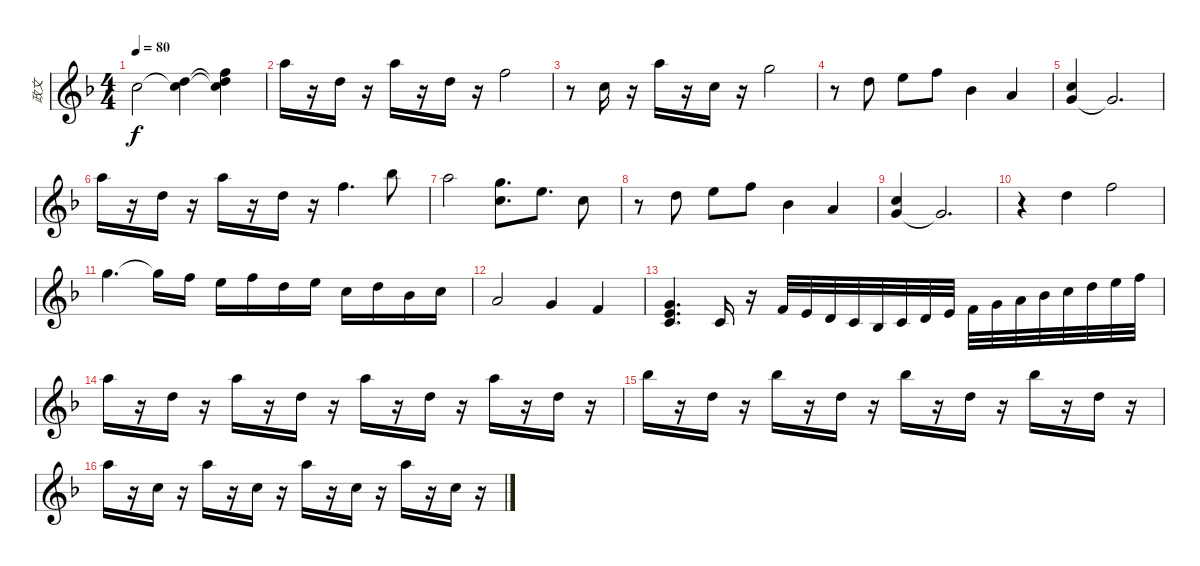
\track ("政文" "政文") {instrument stringensemble1}
\staff {score}
\tuning (E4 B3 G3 D3 A2 E2) {hide}
\ts (4 4)
\tempo 80
\clef g2
\ks f
17.3.2{dy f} (15.2 17.3{t}).4 (13.1 15.2{t} 17.3{t}).4 |
22.2.16 r.16 10.1.16 r.16 17.1.16 r.16 10.1.16 r.16 13.1.2 |
r.8 8.1.16 r.16 17.1.16 r.16 8.1.16 r.16 15.1.2 |
r.8 10.1.8 12.1.8 13.1.8 6.1.4 5.1.4 |
(3.1 13.2).4 3.1{t}.2{d} |
22.2.16 r.16 10.1.16 r.16 17.1.16 r.16 10.1.16 r.16 13.1.4{d} 18.1.8 |
22.2.2 (20.2 17.3).8{d} 21.3.8{d} 22.4.8 |
r.8 10.1.8 12.1.8 13.1.8 6.1.4 5.1.4 |
(3.1 13.2).4 3.1{t}.2{d} |
r.4 10.1.4 13.1.2 |
15.1.4{d} 15.1{t}.16 13.1.16 12.1.16 13.1.16 10.1.16 12.1.16 8.1.16 10.1.16 6.1.16 8.1.16 |
5.1.2 3.1.4 1.1.4 |
(3.1 5.2 5.3).4{d} 5.3.16 r.16 1.1.32 0.1.32 3.2.32 1.2.32 3.3.32 1.2.32 3.2.32 5.2.32 6.2.32 3.1.32 5.1.32 6.1.32 8.1.32 10.1.32 12.1.32 13.1.32 |
22.2.16 r.16 10.1.16 r.16 17.1.16 r.16 10.1.16 r.16 17.1.16 r.16 10.1.16 r.16 17.1.16 r.16 10.1.16 r.16 |
23.2.16 r.16 10.1.16 r.16 23.2.16 r.16 10.1.16 r.16 23.2.16 r.16 10.1.16 r.16 23.2.16 r.16 10.1.16 r.16 |
22.2.16 r.16 17.3.16 r.16 17.1.16 r.16 17.3.16 r.16 17.1.16 r.16 17.3.16 r.16 17.1.16 r.16 17.3.16 r.16
